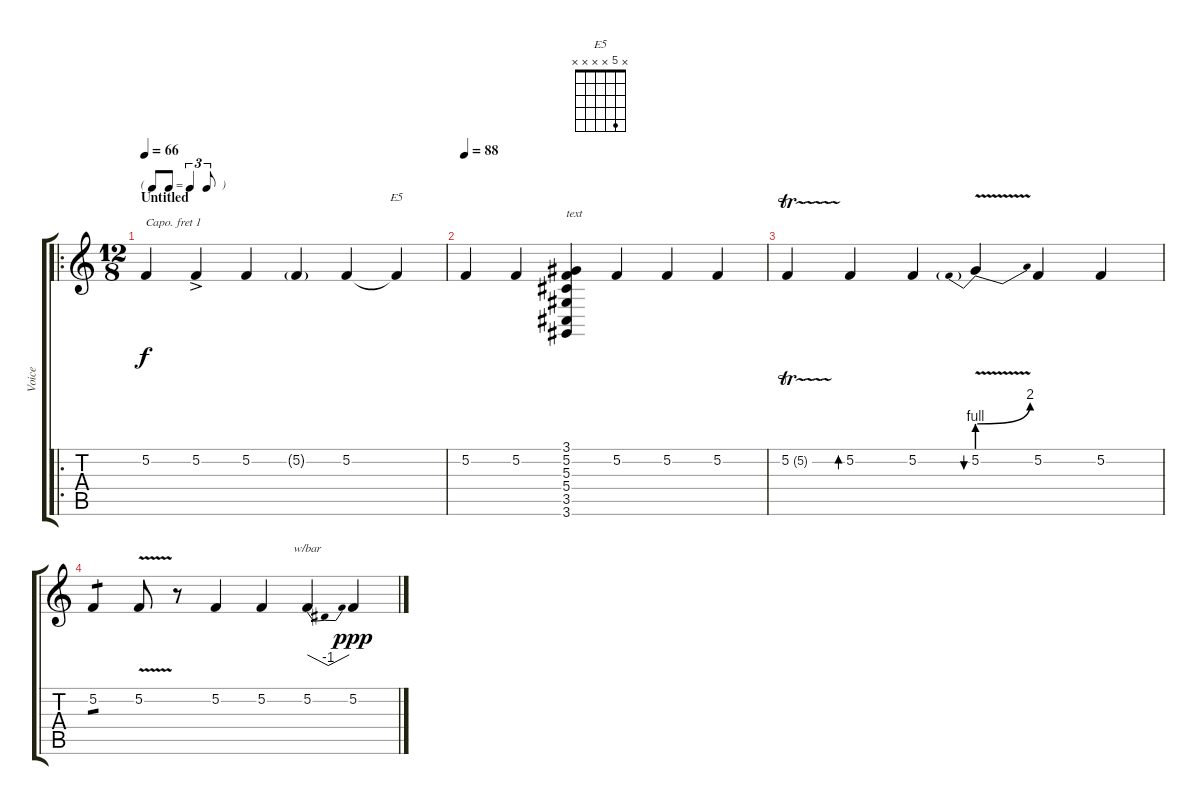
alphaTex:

\track ("Voice" "Voice") {instrument synthvoice}
\staff {score tabs}
\capo 1
\tuning (E4 B3 G3 D3 A2 E2) {hide}
\chord ("E5" x 5 x x x x)
\ro
\ts (12 8)
\tf triplet8th
\section ("" "Untitled")
\tempo 66
\clef g2
\ks c
5.2.4{dy f instrument synthvoice} 5.2{ac}.4 5.2.4 5.2{g}.4 5.2.4 5.2{t}.4{ch "E5"} |
\tempo 88
5.2.4 5.2.4 (3.1 5.2 5.3 5.4 3.5 3.6).4{txt "text"} 5.2.4 5.2.4 5.2.4 |
5.2{tr (5 16)}.4 5.2.4{bd 120} 5.2.4 5.2{be (prebendbend 0 4 60 8) v}.4{bu 120} 5.2.4 5.2.4 |
5.2.4{tp 1} 5.2{v}.8 r.8 5.2.4 5.2.4 5.2.4{tbe (dip default 0 0 30 -4 60 0)} 5.2.4{dy ppp}
